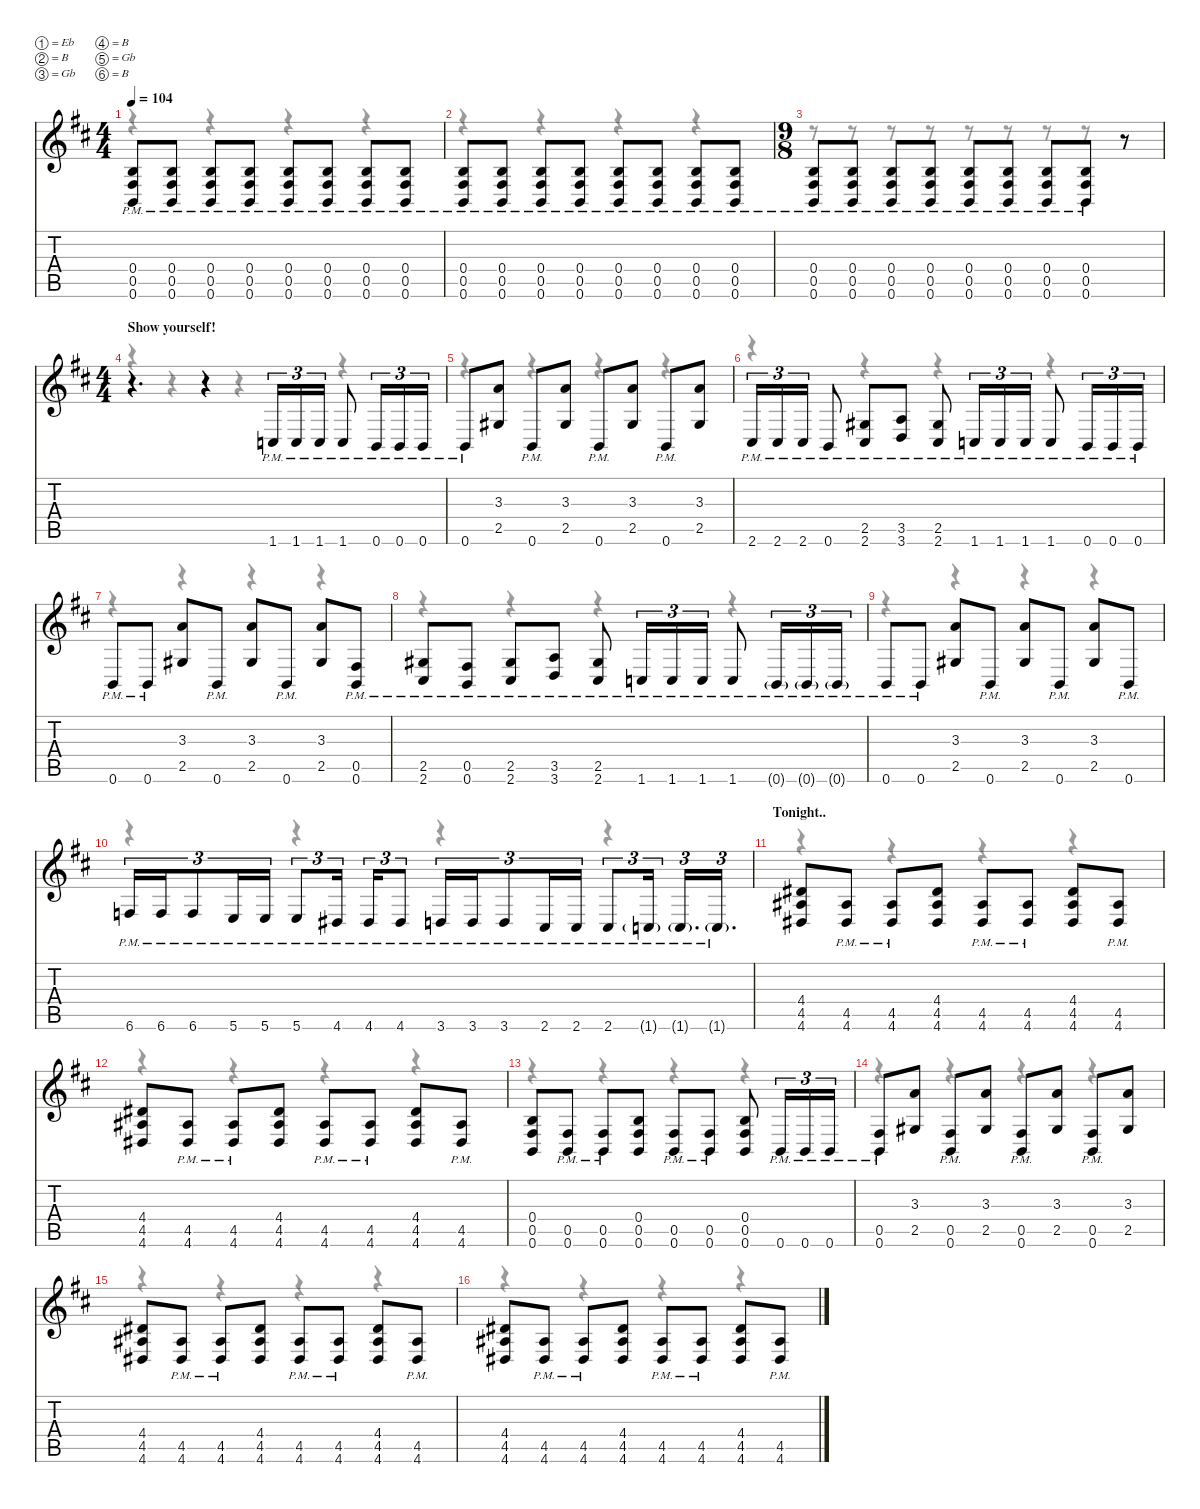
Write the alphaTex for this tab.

\defaultSystemsLayout 4
\hideDynamics
\bracketExtendMode nobrackets
\singleTrackTrackNamePolicy hidden
\multiTrackTrackNamePolicy hidden
\firstSystemTrackNameMode fullname
\otherSystemsTrackNameOrientation horizontal
\track ("Rhythm Guitar 2" "dist.guit.") {instrument distortionguitar}
\staff {score tabs}
\tuning (Eb4 B3 Gb3 B2 Gb2 B1)
\voice
\ts (4 4)
\tempo 104
\clef g2
\ks bminor
(0.4{pm acc forcenatural} 0.5{pm acc #} 0.6{pm acc forcenatural}).8{dy f beam Up} (0.4{pm acc forcenatural} 0.5{pm acc #} 0.6{pm acc forcenatural}).8{beam Up} (0.4{pm acc forcenatural} 0.5{pm acc #} 0.6{pm acc forcenatural}).8{beam Up} (0.4{pm acc forcenatural} 0.5{pm acc #} 0.6{pm acc forcenatural}).8{beam Up} (0.4{pm acc forcenatural} 0.5{pm acc #} 0.6{pm acc forcenatural}).8{beam Up} (0.4{pm acc forcenatural} 0.5{pm acc #} 0.6{pm acc forcenatural}).8{beam Up} (0.4{pm acc forcenatural} 0.5{pm acc #} 0.6{pm acc forcenatural}).8{beam Up} (0.4{pm acc forcenatural} 0.5{pm acc #} 0.6{pm acc forcenatural}).8{beam Up} |
(0.4{pm acc forcenatural} 0.5{pm acc #} 0.6{pm acc forcenatural}).8{beam Up} (0.4{pm acc forcenatural} 0.5{pm acc #} 0.6{pm acc forcenatural}).8{beam Up} (0.4{pm acc forcenatural} 0.5{pm acc #} 0.6{pm acc forcenatural}).8{beam Up} (0.4{pm acc forcenatural} 0.5{pm acc #} 0.6{pm acc forcenatural}).8{beam Up} (0.4{pm acc forcenatural} 0.5{pm acc #} 0.6{pm acc forcenatural}).8{beam Up} (0.4{pm acc forcenatural} 0.5{pm acc #} 0.6{pm acc forcenatural}).8{beam Up} (0.4{pm acc forcenatural} 0.5{pm acc #} 0.6{pm acc forcenatural}).8{beam Up} (0.4{pm acc forcenatural} 0.5{pm acc #} 0.6{pm acc forcenatural}).8{beam Up} |
\ts (9 8)
\beaming (8 2 2 2 2)
(0.4{pm acc forcenatural} 0.5{pm acc #} 0.6{pm acc forcenatural}).8{beam Up} (0.4{pm acc forcenatural} 0.5{pm acc #} 0.6{pm acc forcenatural}).8{beam Up} (0.4{pm acc forcenatural} 0.5{pm acc #} 0.6{pm acc forcenatural}).8{beam Up} (0.4{pm acc forcenatural} 0.5{pm acc #} 0.6{pm acc forcenatural}).8{beam Up} (0.4{pm acc forcenatural} 0.5{pm acc #} 0.6{pm acc forcenatural}).8{beam Up} (0.4{pm acc forcenatural} 0.5{pm acc #} 0.6{pm acc forcenatural}).8{beam Up} (0.4{pm acc forcenatural} 0.5{pm acc #} 0.6{pm acc forcenatural}).8{beam Up} (0.4{pm acc forcenatural} 0.5{pm acc #} 0.6{pm acc forcenatural}).8{beam Up} r.8{beam Up} |
\ts (4 4)
\beaming (8 2 2 2 2)
\section ("" "Show yourself!")
r.4{d beam Up} r.4{beam Up} 1.6{pm acc forcenatural}.16{tu (3 2) beam Up} 1.6{pm acc forcenatural}.16{tu (3 2) beam Up} 1.6{pm acc forcenatural}.16{tu (3 2) beam Up} 1.6{pm acc forcenatural}.8{beam Up} 0.6{pm acc forcenatural}.16{tu (3 2) dy mf beam Up} 0.6{pm acc forcenatural}.16{tu (3 2) beam Up} 0.6{pm acc forcenatural}.16{tu (3 2) beam Up} |
0.6{pm acc forcenatural}.8{dy f beam Up} (3.3{acc forcenatural} 2.5{acc #}).8{beam Up} 0.6{pm acc forcenatural}.8{beam Up} (3.3{acc forcenatural} 2.5{acc #}).8{beam Up} 0.6{pm acc forcenatural}.8{beam Up} (3.3{acc forcenatural} 2.5{acc #}).8{beam Up} 0.6{pm acc forcenatural}.8{beam Up} (3.3{acc forcenatural} 2.5{acc #}).8{beam Up} |
2.6{pm acc #}.16{tu (3 2) beam Up} 2.6{pm acc #}.16{tu (3 2) beam Up} 2.6{pm acc #}.16{tu (3 2) beam Up} 0.6{pm acc forcenatural}.8{beam Up} (2.5{pm acc #} 2.6{pm acc #}).8{beam Up} (3.5{pm acc forcenatural} 3.6{pm acc forcenatural}).8{beam Up} (2.5{pm acc #} 2.6{pm acc #}).8{beam Up} 1.6{pm acc forcenatural}.16{tu (3 2) beam Up} 1.6{pm acc forcenatural}.16{tu (3 2) beam Up} 1.6{pm acc forcenatural}.16{tu (3 2) beam Up} 1.6{pm acc forcenatural}.8{beam Up} 0.6{pm acc forcenatural}.16{tu (3 2) beam Up} 0.6{pm acc forcenatural}.16{tu (3 2) beam Up} 0.6{pm acc forcenatural}.16{tu (3 2) beam Up} |
0.6{pm acc forcenatural}.8{beam Up} 0.6{pm acc forcenatural}.8{beam Up} (3.3{acc forcenatural} 2.5{acc #}).8{beam Up} 0.6{pm acc forcenatural}.8{beam Up} (3.3{acc forcenatural} 2.5{acc #}).8{beam Up} 0.6{pm acc forcenatural}.8{beam Up} (3.3{acc forcenatural} 2.5{acc #}).8{beam Up} (0.5{pm acc #} 0.6{pm acc forcenatural}).8{beam Up} |
(2.5{pm acc #} 2.6{pm acc #}).8{beam Up} (0.5{pm acc #} 0.6{pm acc forcenatural}).8{beam Up} (2.5{pm acc #} 2.6{pm acc #}).8{beam Up} (3.5{pm acc forcenatural} 3.6{pm acc forcenatural}).8{beam Up} (2.5{pm acc #} 2.6{pm acc #}).8{beam Up} 1.6{pm acc forcenatural}.16{tu (3 2) beam Up} 1.6{pm acc forcenatural}.16{tu (3 2) beam Up} 1.6{pm acc forcenatural}.16{tu (3 2) beam Up} 1.6{pm acc forcenatural}.8{beam Up} 0.6{g pm acc forcenatural}.16{tu (3 2) dy ff beam Up} 0.6{g pm acc forcenatural}.16{tu (3 2) beam Up} 0.6{g pm acc forcenatural}.16{tu (3 2) beam Up} |
0.6{pm acc forcenatural}.8{dy f beam Up} 0.6{pm acc forcenatural}.8{beam Up} (3.3{acc forcenatural} 2.5{acc #}).8{beam Up} 0.6{pm acc forcenatural}.8{beam Up} (3.3{acc forcenatural} 2.5{acc #}).8{beam Up} 0.6{pm acc forcenatural}.8{beam Up} (3.3{acc forcenatural} 2.5{acc #}).8{beam Up} 0.6{pm acc forcenatural}.8{beam Up} |
6.6{pm acc forcenatural}.16{tu (3 2) beam Up} 6.6{pm acc forcenatural}.16{tu (3 2) beam Up} 6.6{pm acc forcenatural}.8{tu (3 2) beam Up} 5.6{pm acc forcenatural}.16{tu (3 2) beam Up} 5.6{pm acc forcenatural}.16{tu (3 2) beam Up} 5.6{pm acc forcenatural}.8{tu (3 2) beam Up} 4.6{pm acc #}.16{tu (3 2) beam Up} 4.6{pm acc #}.16{tu (3 2) beam Up} 4.6{pm acc #}.8{tu (3 2) beam Up} 3.6{pm acc forcenatural}.16{tu (3 2) beam Up} 3.6{pm acc forcenatural}.16{tu (3 2) beam Up} 3.6{pm acc forcenatural}.8{tu (3 2) beam Up} 2.6{pm acc #}.16{tu (3 2) beam Up} 2.6{pm acc #}.16{tu (3 2) beam Up} 2.6{pm acc #}.8{tu (3 2) beam Up} 1.6{g pm acc forcenatural}.16{tu (3 2) dy ff beam Up} 1.6{g pm acc forcenatural}.16{d tu (3 2) beam Up} 1.6{g pm acc forcenatural}.16{d tu (3 2) beam Up} |
\section ("" "Tonight..")
(4.4{acc #} 4.5{acc #} 4.6{acc #}).8{dy f beam Up} (4.5{pm acc #} 4.6{pm acc #}).8{beam Up} (4.5{pm acc #} 4.6{pm acc #}).8{beam Up} (4.4{acc #} 4.5{acc #} 4.6{acc #}).8{beam Up} (4.5{pm acc #} 4.6{pm acc #}).8{beam Up} (4.5{pm acc #} 4.6{pm acc #}).8{beam Up} (4.4{acc #} 4.5{acc #} 4.6{acc #}).8{beam Up} (4.5{pm acc #} 4.6{pm acc #}).8{beam Up} |
(4.4{acc #} 4.5{acc #} 4.6{acc #}).8{beam Up} (4.5{pm acc #} 4.6{pm acc #}).8{beam Up} (4.5{pm acc #} 4.6{pm acc #}).8{beam Up} (4.4{acc #} 4.5{acc #} 4.6{acc #}).8{beam Up} (4.5{pm acc #} 4.6{pm acc #}).8{beam Up} (4.5{pm acc #} 4.6{pm acc #}).8{beam Up} (4.4{acc #} 4.5{acc #} 4.6{acc #}).8{beam Up} (4.5{pm acc #} 4.6{pm acc #}).8{beam Up} |
(0.4{acc forcenatural} 0.5{acc #} 0.6{acc forcenatural}).8{beam Up} (0.5{pm acc #} 0.6{pm acc forcenatural}).8{beam Up} (0.5{pm acc #} 0.6{pm acc forcenatural}).8{beam Up} (0.4{acc forcenatural} 0.5{acc #} 0.6{acc forcenatural}).8{beam Up} (0.5{pm acc #} 0.6{pm acc forcenatural}).8{beam Up} (0.5{pm acc #} 0.6{pm acc forcenatural}).8{beam Up} (0.4{acc forcenatural} 0.5{acc #} 0.6{acc forcenatural}).8{beam Up} 0.6{pm acc forcenatural}.16{tu (3 2) beam Up} 0.6{pm acc forcenatural}.16{tu (3 2) beam Up} 0.6{pm acc forcenatural}.16{tu (3 2) beam Up} |
(0.5{pm acc #} 0.6{pm acc forcenatural}).8{beam Up} (3.3{acc forcenatural} 2.5{acc #}).8{beam Up} (0.5{pm acc #} 0.6{pm acc forcenatural}).8{beam Up} (3.3{acc forcenatural} 2.5{acc #}).8{beam Up} (0.5{pm acc #} 0.6{pm acc forcenatural}).8{beam Up} (3.3{acc forcenatural} 2.5{acc #}).8{beam Up} (0.5{pm acc #} 0.6{pm acc forcenatural}).8{beam Up} (3.3{acc forcenatural} 2.5{acc #}).8{beam Up} |
(4.4{acc #} 4.5{acc #} 4.6{acc #}).8{beam Up} (4.5{pm acc #} 4.6{pm acc #}).8{beam Up} (4.5{pm acc #} 4.6{pm acc #}).8{beam Up} (4.4{acc #} 4.5{acc #} 4.6{acc #}).8{beam Up} (4.5{pm acc #} 4.6{pm acc #}).8{beam Up} (4.5{pm acc #} 4.6{pm acc #}).8{beam Up} (4.4{acc #} 4.5{acc #} 4.6{acc #}).8{beam Up} (4.5{pm acc #} 4.6{pm acc #}).8{beam Up} |
(4.4{acc #} 4.5{acc #} 4.6{acc #}).8{beam Up} (4.5{pm acc #} 4.6{pm acc #}).8{beam Up} (4.5{pm acc #} 4.6{pm acc #}).8{beam Up} (4.4{acc #} 4.5{acc #} 4.6{acc #}).8{beam Up} (4.5{pm acc #} 4.6{pm acc #}).8{beam Up} (4.5{pm acc #} 4.6{pm acc #}).8{beam Up} (4.4{acc #} 4.5{acc #} 4.6{acc #}).8{beam Up} (4.5{pm acc #} 4.6{pm acc #}).8{beam Up}
\voice
\clef g2
\ottava regular
\simile none
\ks bminor
r.4{dy mf beam Down} r.4{beam Down} r.4{beam Down} r.4{beam Down} |
r.4{beam Down} r.4{beam Down} r.4{beam Down} r.4{beam Down} |
r.8{beam Down} r.8{beam Down} r.8{beam Down} r.8{beam Down} r.8{beam Down} r.8{beam Down} r.8{beam Down} r.8{beam Down} r.8{beam Down} |
r.4{beam Down} r.4{beam Down} r.4{beam Down} r.4{beam Down} |
r.4{beam Down} r.4{beam Down} r.4{beam Down} r.4{beam Down} |
r.4{beam Down} r.4{beam Down} r.4{beam Down} r.4{beam Down} |
r.4{beam Down} r.4{beam Down} r.4{beam Down} r.4{beam Down} |
r.4{beam Down} r.4{beam Down} r.4{beam Down} r.4{beam Down} |
r.4{beam Down} r.4{beam Down} r.4{beam Down} r.4{beam Down} |
r.4{beam Down} r.4{beam Down} r.4{beam Down} r.4{beam Down} |
r.4{beam Down} r.4{beam Down} r.4{beam Down} r.4{beam Down} |
r.4{beam Down} r.4{beam Down} r.4{beam Down} r.4{beam Down} |
r.4{beam Down} r.4{beam Down} r.4{beam Down} r.4{beam Down} |
r.4{beam Down} r.4{beam Down} r.4{beam Down} r.4{beam Down} |
r.4{beam Down} r.4{beam Down} r.4{beam Down} r.4{beam Down} |
r.4{beam Down} r.4{beam Down} r.4{beam Down} r.4{beam Down}
